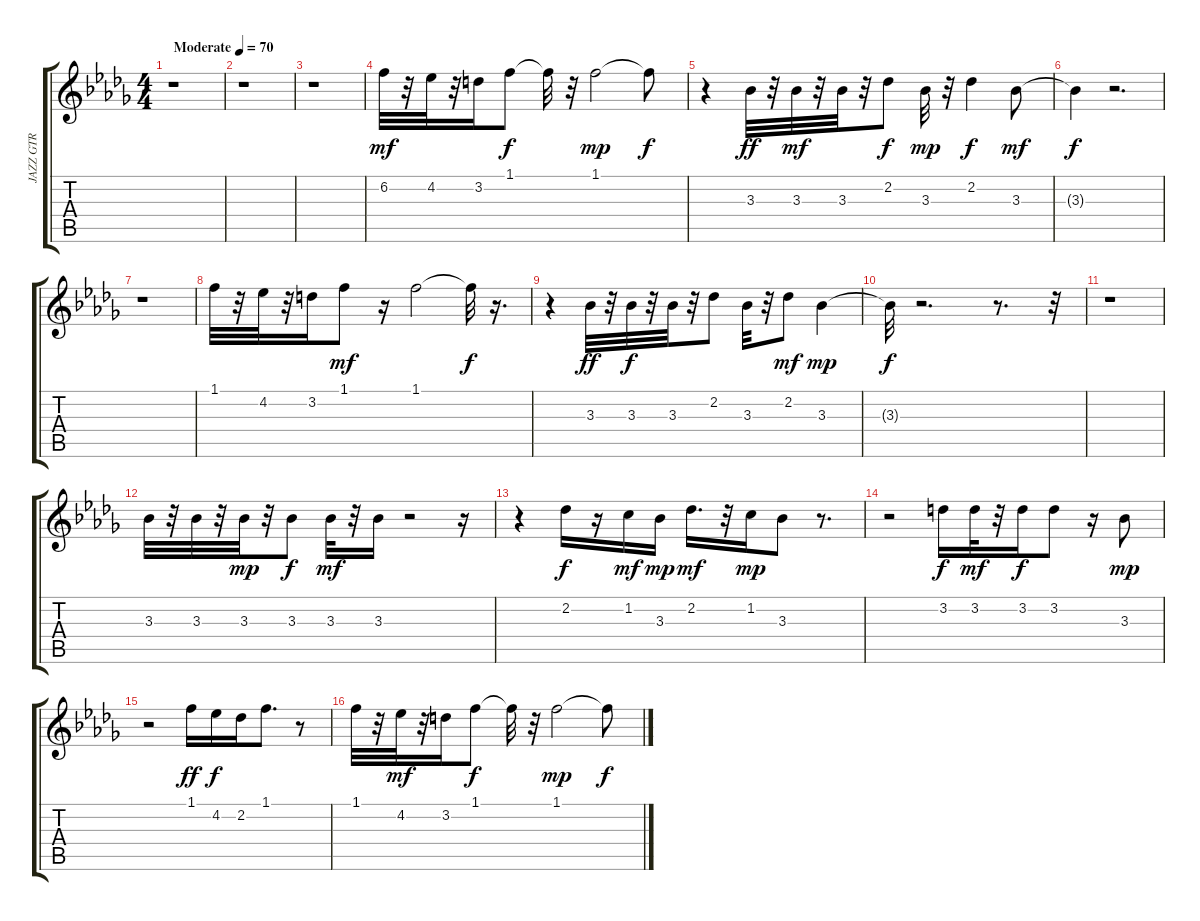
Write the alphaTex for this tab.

\track ("JAZZ GTR" "JAZZ GTR") {instrument electricguitarjazz}
\staff {score tabs}
\tuning (E4 B3 G3 D3 A2 E2) {hide}
\ts (4 4)
\tempo (70 "Moderate")
\clef g2
\ks bbminor
r.1{dy mf instrument electricguitarjazz} |
r.1 |
r.1 |
6.2.32 r.32 4.2.32 r.32 3.2.16 1.1.8{dy f} 1.1{t}.32 r.32 1.1.2{dy mp} 1.1{t}.8{dy f} |
r.4 3.3.32{dy ff} r.32 3.3.32{dy mf} r.32 3.3.32 r.32 2.2.8{dy f} 3.3.32{dy mp} r.32 2.2.4{dy f} 3.3.8{dy mf} |
3.3{t}.4{dy f} r.2{d} |
r.1 |
1.1.32 r.32 4.2.32 r.32 3.2.16 1.1.8{dy mf} r.16 1.1.2 1.1{t}.32{dy f} r.16{d} |
r.4 3.3.32{dy ff} r.32 3.3.32{dy f} r.32 3.3.32 r.32 2.2.8 3.3.32 r.32 2.2.8{dy mf} 3.3.4{dy mp} |
3.3{t}.32{dy f} r.2{d} r.8{d} r.32 |
r.1 |
3.3.32 r.32 3.3.32 r.32 3.3.32{dy mp} r.32 3.3.8{dy f} 3.3.32{dy mf} r.32 3.3.16 r.2 r.16 |
r.4 2.2.16{dy f} r.16 1.2.16{dy mf} 3.3.16{dy mp} 2.2.16{d dy mf} r.32 1.2.16{dy mp} 3.3.8 r.8{d} |
r.2 3.2.16{dy f} 3.2.32{dy mf} r.32 3.2.16{dy f} 3.2.8 r.16 3.3.8{dy mp} |
r.2 1.1.16{dy ff} 4.2.16{dy f} 2.2.16 1.1.8{d} r.8 |
1.1.32 r.32 4.2.32{dy mf} r.32 3.2.16 1.1.8{dy f} 1.1{t}.32 r.32 1.1.2{dy mp} 1.1{t}.8{dy f}
